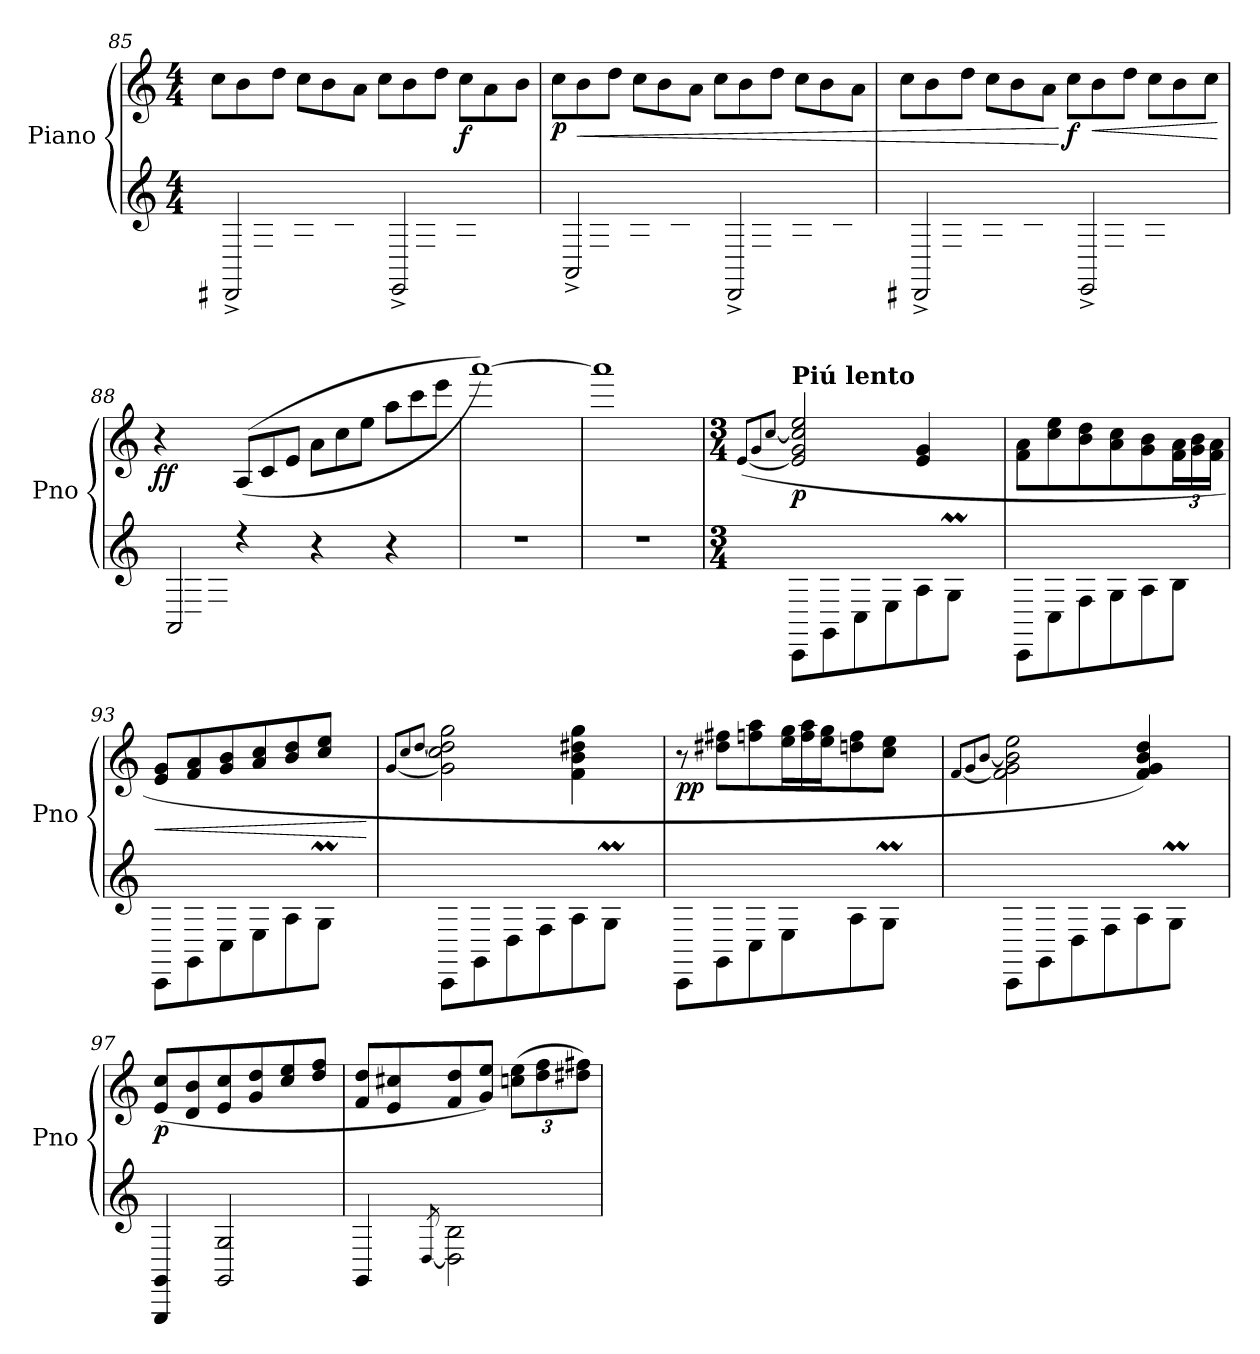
**kern	**kern	**dynam
*part1	*part1	*part1
*staff2	*staff1	*staff1/2
*I"Piano	*	*
*I'Pno	*	*
!!LO:PB:g=z
*clefG2	*clefG2	*
*k[]	*k[]	*
*M4/4	*M4/4	*
=85	=85	=85
*^	*	*
*	*	*Xtuplet	*
8DD#X\Lyy	2DD#^/	12cc\L	.
.	.	12b\	.
8F#X\	.	.	.
.	.	12dd\J	.
8A\	.	12cc\L	.
.	.	12b\	.
8c\J	.	.	.
.	.	12a\J	.
8EE\Lyy	2EE^/	12cc\L	.
.	.	12b\	.
8E\	.	.	.
.	.	12dd\J	.
!	!	!	!LO:DY:b
8G#X\	.	12cc\L	f
.	.	12a\	.
8d\J	.	.	.
.	.	12b\J	.
=86	=86	=86	=86
!	!	!	!LO:DY:b
8AA\Lyy	2AA^/	12cc\L	p
!	!	!	!LO:HP:b
.	.	12b\	<
8E\	.	.	.
.	.	12dd\J	.
8A\	.	12cc\L	.
.	.	12b\	.
8c\J	.	.	.
.	.	12a\J	.
8DD\Lyy	2DD^/	12cc\L	.
.	.	12b\	.
8F\	.	.	.
.	.	12dd\J	.
8A\	.	12cc\L	.
.	.	12b\	.
8c\J	.	.	.
.	.	12a\J	.
=87	=87	=87	=87
8DD#X\Lyy	2DD#^/	12cc\L	.
.	.	12b\	.
8F#X\	.	.	.
.	.	12dd\J	.
8A\	.	12cc\L	.
.	.	12b\	.
8c\J	.	.	.
.	.	12a\J	.
!	!	!	!LO:DY:n=1:b
8EE\Lyy	2EE^/	12cc\L	[ f
!	!	!	!LO:HP:b
.	.	12b\	<
8E\	.	.	.
.	.	12dd\J	.
8G#X\	.	12cc\L	.
.	.	12b\	.
8d\J	.	.	.
.	.	12cc\J	.
*v	*v	*	*
.	.	[
!!LO:LB:g=z
=88	=88	=88
*Xtuplet	*	*
*^	*	*
!	!	!	!LO:DY:b
12AA/Lyy	2AA/	4r	ff
12C/	.	.	.
12E/J	.	.	.
4r	.	(>(>12A/L	.
.	.	12c/	.
.	.	12e/J	.
4r	2ryy	12a\L	.
.	.	12cc\	.
.	.	12ee\J	.
4r	.	12aa\L	.
.	.	12ccc\	.
.	.	12eee\J	.
*v	*v	*	*
=89	=89	=89
1r	[1aaa))	.
=90	=90	=90
1r	1aaa]	.
!!LO:LB:g=z
=91	=91	=91
*M3/4	*M3/4	*
.	(>[8qe/L	.
.	8qg/	.
.	[8qcc/J	.
*^	*	*
!	!	!LO:TX:a:B:t=Piú lento	!
!	!	!	!LO:DY:b
8CC\L	8ryy	2e/] 2g/ 2cc/] 2ee/	p
*v	*v	*	*
8GG\	.	.
8C\	.	.
8E\	.	.
8A\	4e/ 4g/	.
*^	*	*
8GM\J	24G!yy	.	.
.	24A!yy	.	.
.	24G!yy	.	.
*v	*v	*	*
=92	=92	=92
8CC\L	8f\ 8a\L	.
8C\	8cc\ 8ee\	.
8F\	8b\ 8dd\	.
8G\	8a\ 8cc\	.
8A\	8g\ 8b\	.
*	*tuplet	*
*	*Xbrackettup	*
8B\J	24f\ 24a\L	.
.	24g\ 24b\	.
.	24f\ 24a\JJ	.
=93	=93	=93
*^	*	*
!	!	!	!LO:HP:b
8CC\L	8ryy	8e/ 8g/L	<
*v	*v	*	*
8GG\	8f/ 8a/	.
8C\	8g/ 8b/	.
8E\	8a/ 8cc/	.
8A\	8b/ 8dd/	.
*^	*	*
8GM\J	24G!yy	8cc/ 8ee/J	.
.	24A!yy	.	.
.	24G!yy	.	.
*v	*v	*	*
.	.	[
=94	=94	=94
.	[8qg/L	.
.	8qcc/	.
.	[8qdd/J	.
*^	*	*
8CC\L	8ryy	2g\] 2cc\ 2dd\] 2gg\	.
*v	*v	*	*
8GG\	.	.
8D\	.	.
8F\	.	.
8A\	4f\ 4b\ 4dd#X\ 4gg\	.
*^	*	*
8GM\J	24G!yy	.	.
.	24A!yy	.	.
.	24G!yy	.	.
!!LO:LB:g=z
=95	=95	=95	=95
!	!	!	!LO:DY:b
8CC\L	8ryy	8r	pp
*v	*v	*	*
8GG\	8dd#X\ 8ff#X\L	.
8C\	8ffn\ 8aa\	.
*	*Xtuplet	*
8E\	24ee\ 24gg\L	.
.	24ff\ 24aa\	.
.	24ee\ 24gg\J	.
8A\	8ddn\ 8ff\	.
*^	*	*
8GM\J	24G!yy	8cc\ 8ee\J	.
.	24A!yy	.	.
.	24G!yy	.	.
=96	=96	=96	=96
.	.	[8qf/L	.
.	.	8qg/	.
.	.	[8qb/J	.
8CC\L	8ryy	2f\] 2g\ 2b\] 2ee\	.
*v	*v	*	*
8GG\	.	.
8D\	.	.
8F\	.	.
8A\	4f/ 4g/ 4b/ 4dd/)	.
*^	*	*
8GM\J	24G!yy	.	.
.	24A!yy	.	.
.	24G!yy	.	.
=97	=97	=97	=97
!	!	!	!LO:DY:b
*v	*v	*	*
4GGG/ 4GG/	(>8e/ 8cc/L	p
.	8d/ 8b/	.
2GG/ 2G/	8e/ 8cc/	.
.	8g/ 8dd/	.
.	8cc/ 8ee/	.
.	8dd/ 8ff/J	.
=98	=98	=98
4GG/	8f/ 8dd/L	.
.	8e/ 8cc#X/	.
[8qD/	.	.
2D\] 2B\	8f/ 8dd/	.
.	8g/ 8ee/J)	.
*	*tuplet	*
!	!	!LO:DY:b
.	(>12ccn\ 12ee\L	other-dynamics
.	12dd\ 12ff\	.
.	12dd#X\ 12ff#X\J)	.
=	=	=
*-	*-	*-
